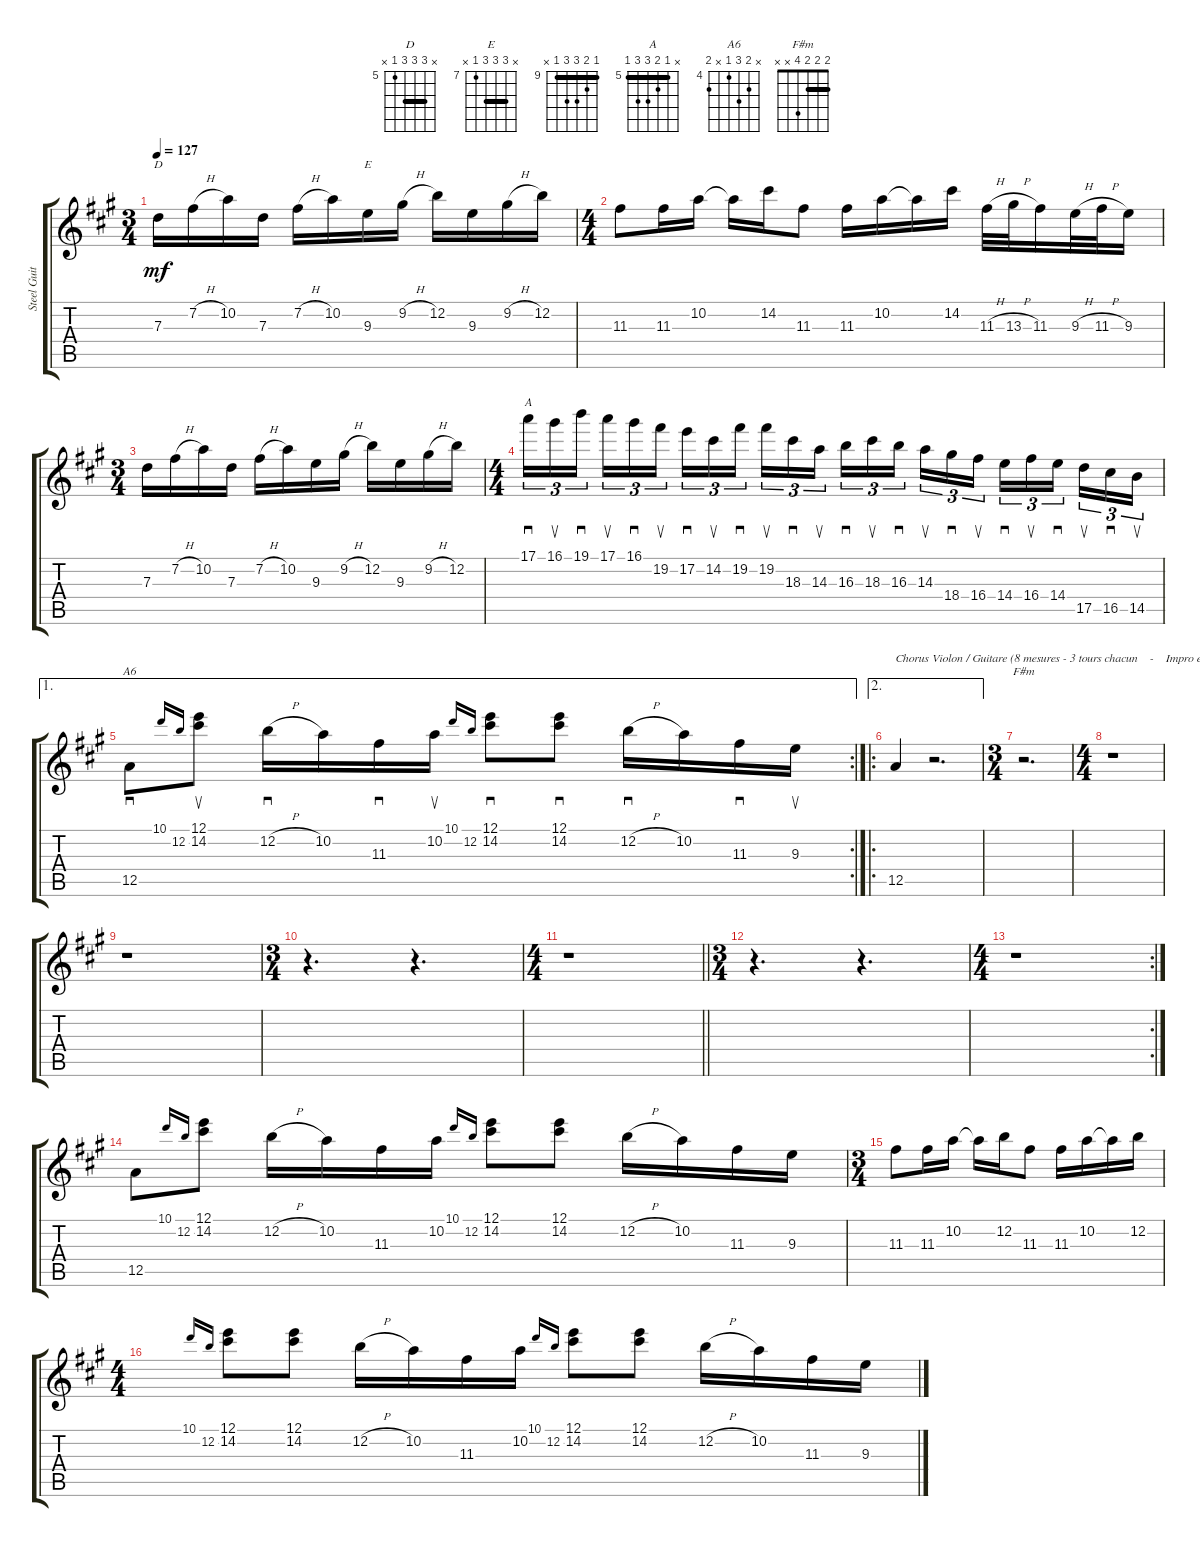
\track ("Steel Guitar" "Steel Guit") {instrument distortionguitar}
\staff {score tabs}
\tuning (E4 B3 G3 D3 A2 E2) {hide}
\chord ("D" x 7 7 7 5 x) {firstfret 5 barre 7}
\chord ("E" x 9 9 9 7 x) {firstfret 7 barre 9}
\chord ("" 9 10 11 11 9 x) {firstfret 9 barre 9}
\chord ("A" x 5 6 7 7 5) {firstfret 5 barre 5}
\chord ("A6" x 5 6 4 x 5) {firstfret 4}
\chord ("F#m" 2 2 2 4 x x) {barre 2}
\ts (3 4)
\tempo 127
\clef g2
\ks f#minor
7.3.16{ch "D" dy mf} 7.2{h}.16 10.2.16 7.3.16 7.2{h}.16 10.2.16 9.3.16{ch "E"} 9.2{h}.16 12.2.16 9.3.16 9.2{h}.16 12.2.16 |
\ts (4 4)
11.3.8{ch ""} 11.3.16 10.2.16 10.2{t}.16 14.2.16 11.3.8 11.3.16 10.2.16 10.2{t}.16 14.2.16 11.3{h}.32 13.3{h}.32 11.3.16 9.3{h}.32 11.3{h}.32 9.3.16 |
\ts (3 4)
7.3.16 7.2{h}.16 10.2.16 7.3.16 7.2{h}.16 10.2.16 9.3.16 9.2{h}.16 12.2.16 9.3.16 9.2{h}.16 12.2.16 |
\ts (4 4)
17.1.16{sd tu (3 2) ch "A" txt ""} 16.1.16{su tu (3 2)} 19.1.16{sd tu (3 2) beam splitsecondary} 17.1.16{su tu (3 2)} 16.1.16{sd tu (3 2)} 19.2.16{su tu (3 2)} 17.2.16{sd tu (3 2)} 14.2.16{su tu (3 2)} 19.2.16{sd tu (3 2) beam splitsecondary} 19.2.16{su tu (3 2)} 18.3.16{sd tu (3 2)} 14.3.16{su tu (3 2)} 16.3.16{sd tu (3 2)} 18.3.16{su tu (3 2)} 16.3.16{sd tu (3 2) beam splitsecondary} 14.3.16{su tu (3 2)} 18.4.16{sd tu (3 2)} 16.4.16{su tu (3 2)} 14.4.16{sd tu (3 2)} 16.4.16{su tu (3 2)} 14.4.16{sd tu (3 2) beam splitsecondary} 17.5.16{su tu (3 2)} 16.5.16{sd tu (3 2)} 14.5.16{su tu (3 2)} |
\ae 1
\rc 2
12.5.8{sd ch "A6"} 10.1.16{gr onbeat} 12.2.16{gr onbeat} (12.1 14.2).8{su} 12.2{h}.16{sd} 10.2.16 11.3.16{sd} 10.2.16{su} 10.1.16{gr onbeat} 12.2.16{gr onbeat} (12.1 14.2).8{sd} (12.1 14.2).8{sd} 12.2{h}.16{sd} 10.2.16 11.3.16{sd} 9.3.16{su} |
\ae 2
\ro
12.5.4{txt "Chorus Violon / Guitare (8 mesures - 3 tours chacun    -    Impro en F# mineur naturel / A majeur)"} r.2{d} |
\ts (3 4)
r.2{d ch "F#m"} |
\ts (4 4)
r.1 |
r.1 |
\ts (3 4)
r.4{d} r.4{d} |
\ts (4 4)
\barLineRight lightlight
r.1 |
\ts (3 4)
r.4{d} r.4{d} |
\rc 2
\ts (4 4)
r.1{txt ""} |
12.5.8{txt ""} 10.1.16{gr onbeat} 12.2.16{gr onbeat} (12.1 14.2).8 12.2{h}.16 10.2.16 11.3.16 10.2.16 10.1.16{gr onbeat} 12.2.16{gr onbeat} (12.1 14.2).8 (12.1 14.2).8 12.2{h}.16 10.2.16 11.3.16 9.3.16 |
\ts (3 4)
11.3.8 11.3.16 10.2.16 10.2{t}.16 12.2.16 11.3.8 11.3.16 10.2.16 10.2{t}.16 12.2.16 |
\ts (4 4)
10.1.16{gr onbeat} 12.2.16{gr onbeat} (12.1 14.2).8 (12.1 14.2).8 12.2{h}.16 10.2.16 11.3.16 10.2.16 10.1.16{gr onbeat} 12.2.16{gr onbeat} (12.1 14.2).8 (12.1 14.2).8 12.2{h}.16 10.2.16 11.3.16 9.3.16
